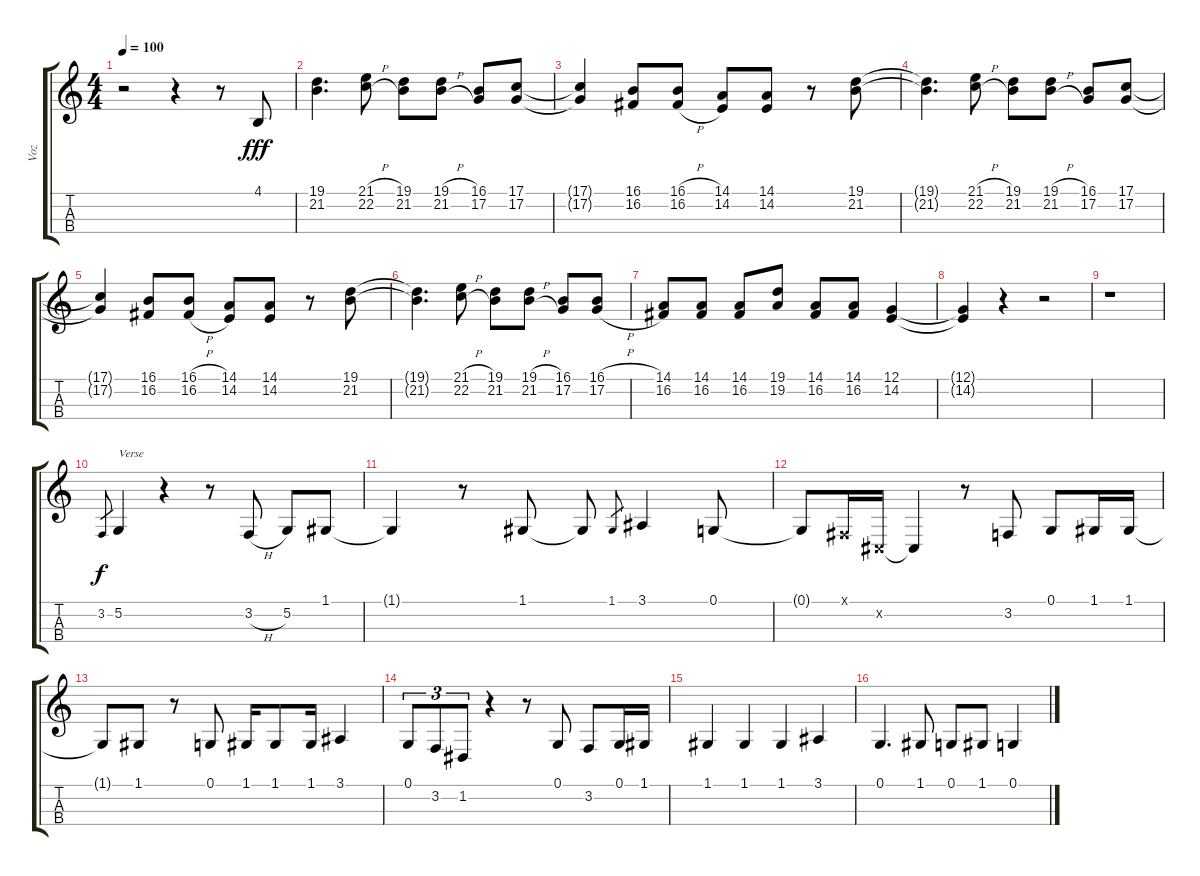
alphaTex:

\track ("Voz" "Voz") {instrument altosax}
\staff {score tabs}
\tuning (G3 D3 A2 E2) {hide}
\ts (4 4)
\tempo 100
\clef g2
\ks c
r.2{dy fff} r.4 r.8 4.1.8 |
(19.1 21.2).4{d} (21.1{h} 22.2{h}).8 (19.1 21.2).8 (19.1{h} 21.2{h}).8 (16.1 17.2).8 (17.1 17.2).8 |
(17.1{t} 17.2{t}).4 (16.1 16.2).8 (16.1{h} 16.2{h}).8 (14.1 14.2).8 (14.1 14.2).8 r.8 (19.1 21.2).8 |
(19.1{t} 21.2{t}).4{d} (21.1{h} 22.2{h}).8 (19.1 21.2).8 (19.1{h} 21.2{h}).8 (16.1 17.2).8 (17.1 17.2).8 |
(17.1{t} 17.2{t}).4 (16.1 16.2).8 (16.1{h} 16.2{h}).8 (14.1 14.2).8 (14.1 14.2).8 r.8 (19.1 21.2).8 |
(19.1{t} 21.2{t}).4{d} (21.1{h} 22.2{h}).8 (19.1 21.2).8 (19.1{h} 21.2{h}).8 (16.1 17.2).8 (16.1{h} 17.2{h}).8 |
(14.1 16.2).8 (14.1 16.2).8 (14.1 16.2).8 (19.1 19.2).8 (14.1 16.2).8 (14.1 16.2).8 (12.1 14.2).4 |
(12.1{t} 14.2{t}).4 r.4 r.2 |
r.1 |
3.2.8{gr dy f} 5.2.4{txt "Verse"} r.4 r.8 3.2{h}.8 5.2.8 1.1.8 |
1.1{t}.4 r.8 1.1.8 1.1{t}.8 1.1.8{gr} 3.1.4 0.1.8 |
0.1{t}.8 -1.1{x}.16 -1.2{x}.16 -1.2{t}.4 r.8 3.2.8 0.1.8 1.1.16 1.1.16 |
1.1{t}.8 1.1.8 r.8 0.1.8 1.1.16 1.1.8 1.1.16 3.1.4 |
0.1.8{tu (3 2)} 3.2.8{tu (3 2)} 1.2.8{tu (3 2)} r.4 r.8 0.1.8 3.2.8 0.1.16 1.1.16 |
1.1.4 1.1.4 1.1.4 3.1.4 |
0.1.4{d} 1.1.8 0.1.8 1.1.8 0.1.4
